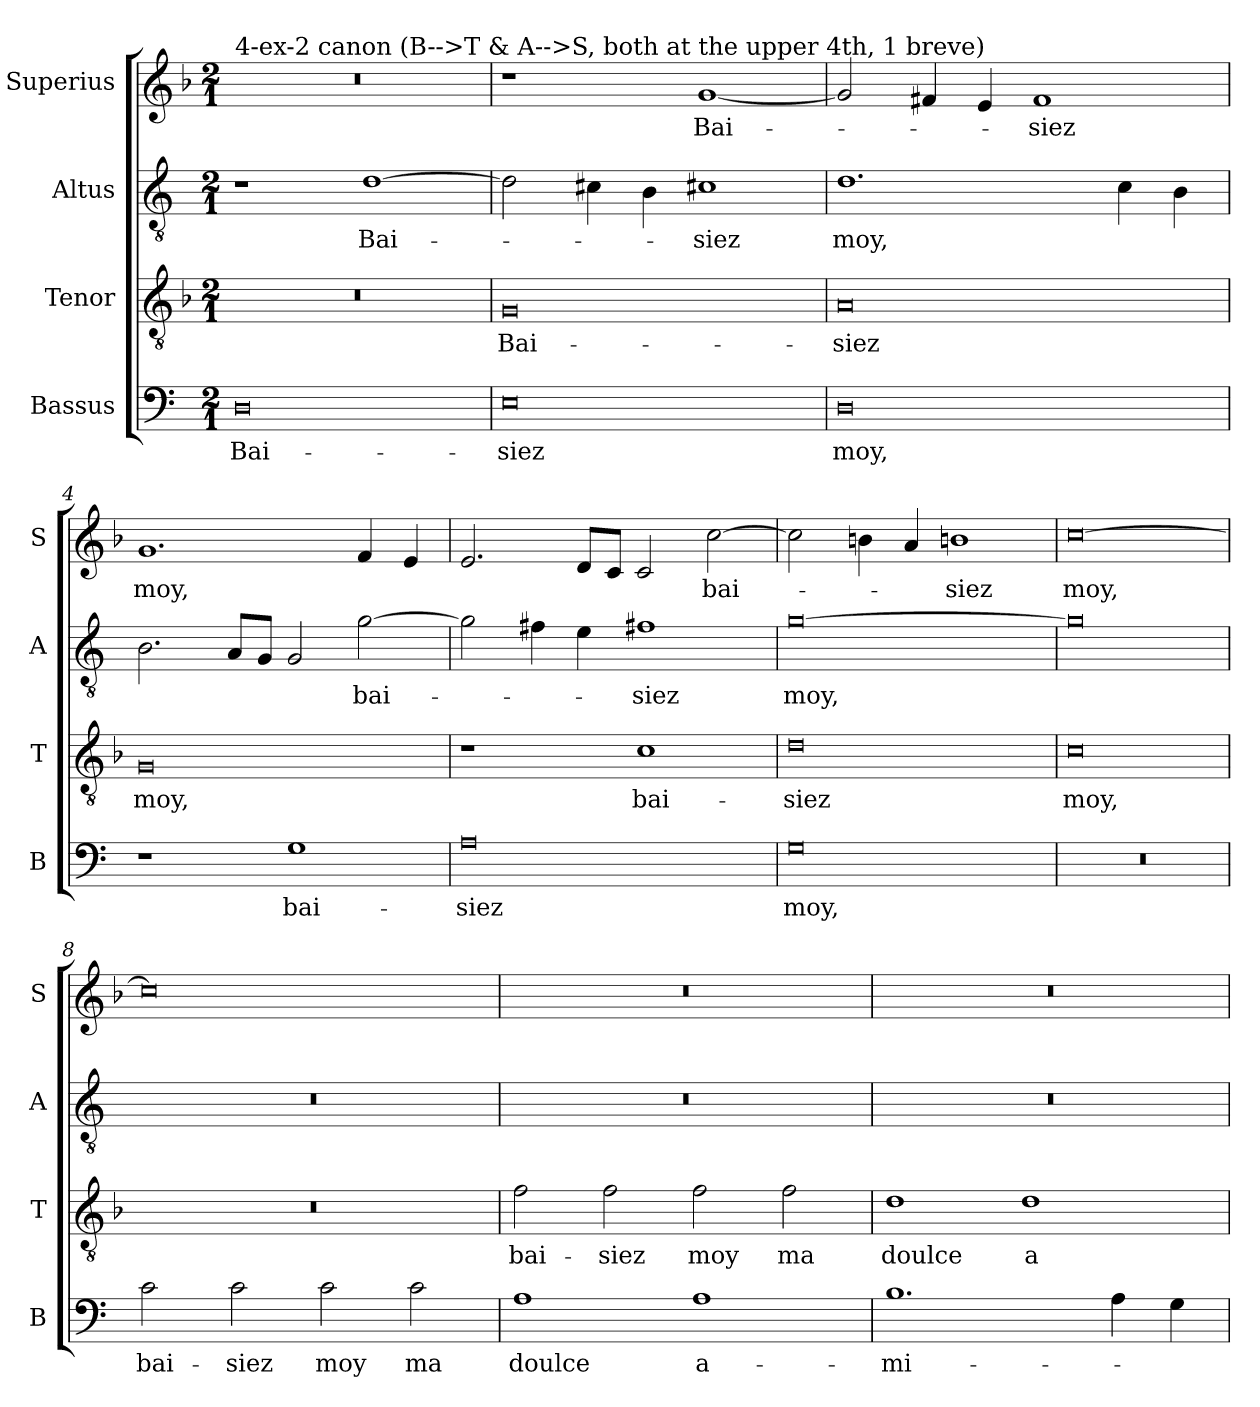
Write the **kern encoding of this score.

**kern	**text	**kern	**text	**kern	**text	**kern	**text
*part4	*part4	*part3	*part3	*part2	*part2	*part1	*part1
*staff4	*staff4	*staff3	*staff3	*staff2	*staff2	*staff1	*staff1
*I"Bassus	*	*I"Tenor	*	*I"Altus	*	*I"Superius	*
*I'B	*	*I'T	*	*I'A	*	*I'S	*
*clefF4	*	*clefGv2	*	*clefGv2	*	*clefG2	*
*k[]	*	*k[b-]	*	*k[]	*	*k[b-]	*
*M2/1	*	*M2/1	*	*M2/1	*	*M2/1	*
=1	=1	=1	=1	=1	=1	=1	=1
!	!	!	!	!	!	!LO:TX:a:t=4-ex-2 canon (B-->T & A-->S, both at the upper 4th, 1 breve)	!
0D	Bai-	0r	.	1r	.	0r	.
.	.	.	.	[1d	Bai-	.	.
=2	=2	=2	=2	=2	=2	=2	=2
0E	-siez	0G	Bai-	2d\]	.	1r	.
.	.	.	.	4c#X\	.	.	.
.	.	.	.	4B\	.	.	.
.	.	.	.	1c#X	-siez	[1g	Bai-
=3	=3	=3	=3	=3	=3	=3	=3
0D	moy,	0A	-siez	1.d	moy,	2g/]	.
.	.	.	.	.	.	4f#X/	.
.	.	.	.	.	.	4e/	.
.	.	.	.	.	.	1f#	-siez
.	.	.	.	4c\	.	.	.
.	.	.	.	4B\	.	.	.
=4	=4	=4	=4	=4	=4	=4	=4
1r	.	0G	moy,	2.B\	.	1.g	moy,
.	.	.	.	8A/L	.	.	.
.	.	.	.	8G/J	.	.	.
1G	bai-	.	.	2G/	.	.	.
.	.	.	.	[2g\	bai-	4f/	.
.	.	.	.	.	.	4e/	.
=5	=5	=5	=5	=5	=5	=5	=5
0A	-siez	1r	.	2g\]	.	2.e/	.
.	.	.	.	4f#X\	.	.	.
.	.	.	.	4e\	.	8d/L	.
.	.	.	.	.	.	8c/J	.
.	.	1c	bai-	1f#X	-siez	2c/	.
.	.	.	.	.	.	[2cc\	bai-
=6	=6	=6	=6	=6	=6	=6	=6
0G	moy,	0d	-siez	[0g	moy,	2cc\]	.
.	.	.	.	.	.	4bn\	.
.	.	.	.	.	.	4a/	.
.	.	.	.	.	.	1bn	-siez
=7	=7	=7	=7	=7	=7	=7	=7
0r	.	0c	moy,	0g]	.	[0cc	moy,
=8	=8	=8	=8	=8	=8	=8	=8
2c\	bai-	0r	.	0r	.	0cc]	.
2c\	-siez	.	.	.	.	.	.
2c\	moy	.	.	.	.	.	.
2c\	ma	.	.	.	.	.	.
=9	=9	=9	=9	=9	=9	=9	=9
1A	doulce	2f\	bai-	0r	.	0r	.
.	.	2f\	-siez	.	.	.	.
1A	a-	2f\	moy	.	.	.	.
.	.	2f\	ma	.	.	.	.
=10	=10	=10	=10	=10	=10	=10	=10
1.B	-mi-	1d	doulce	0r	.	0r	.
.	.	1d	a-	.	.	.	.
4A\	.	.	.	.	.	.	.
4G\	.	.	.	.	.	.	.
=	=	=	=	=	=	=	=
*-	*-	*-	*-	*-	*-	*-	*-
